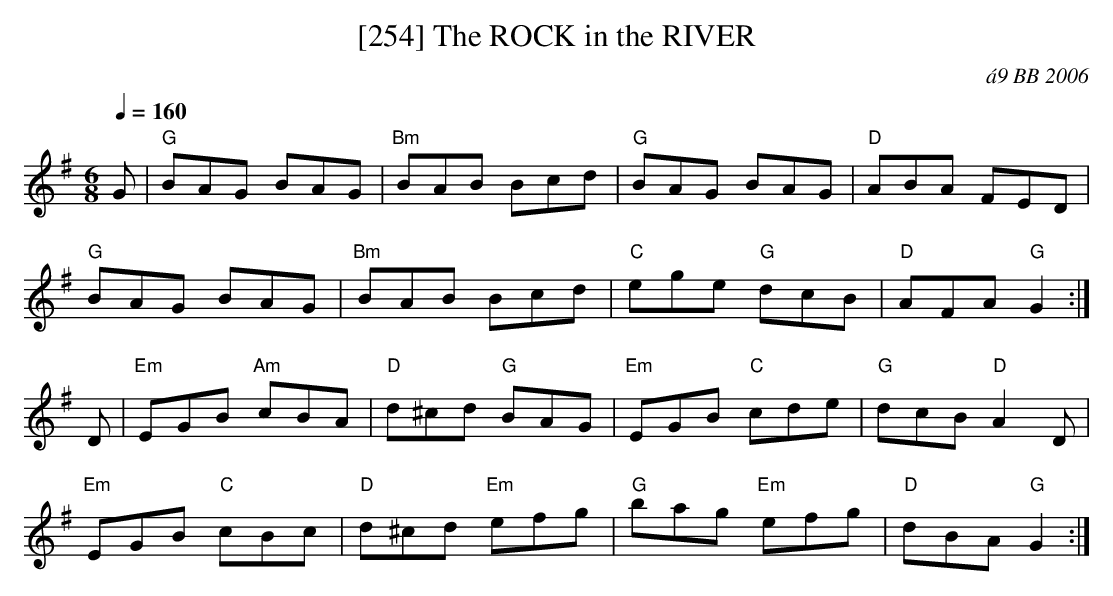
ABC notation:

X:1
T:[254] The ROCK in the RIVER
C:\'a9 BB 2006
Q:1/4=160
L:1/8
M:6/8
K:G
G|"G" BAG BAG|"Bm" BAB Bcd|"G" BAG BAG|"D" ABA FED|
"G" BAG BAG|"Bm" BAB Bcd|"C" ege "G" dcB|"D" AFA "G" G2 :|
D|"Em" EGB "Am" cBA|"D" d^cd "G" BAG|"Em" EGB "C" cde|"G" dcB "D" A2 D|
"Em" EGB "C" cBc|"D" d^cd "Em"efg|"G" bag "Em" efg|"D" dBA "G" G2 :|
